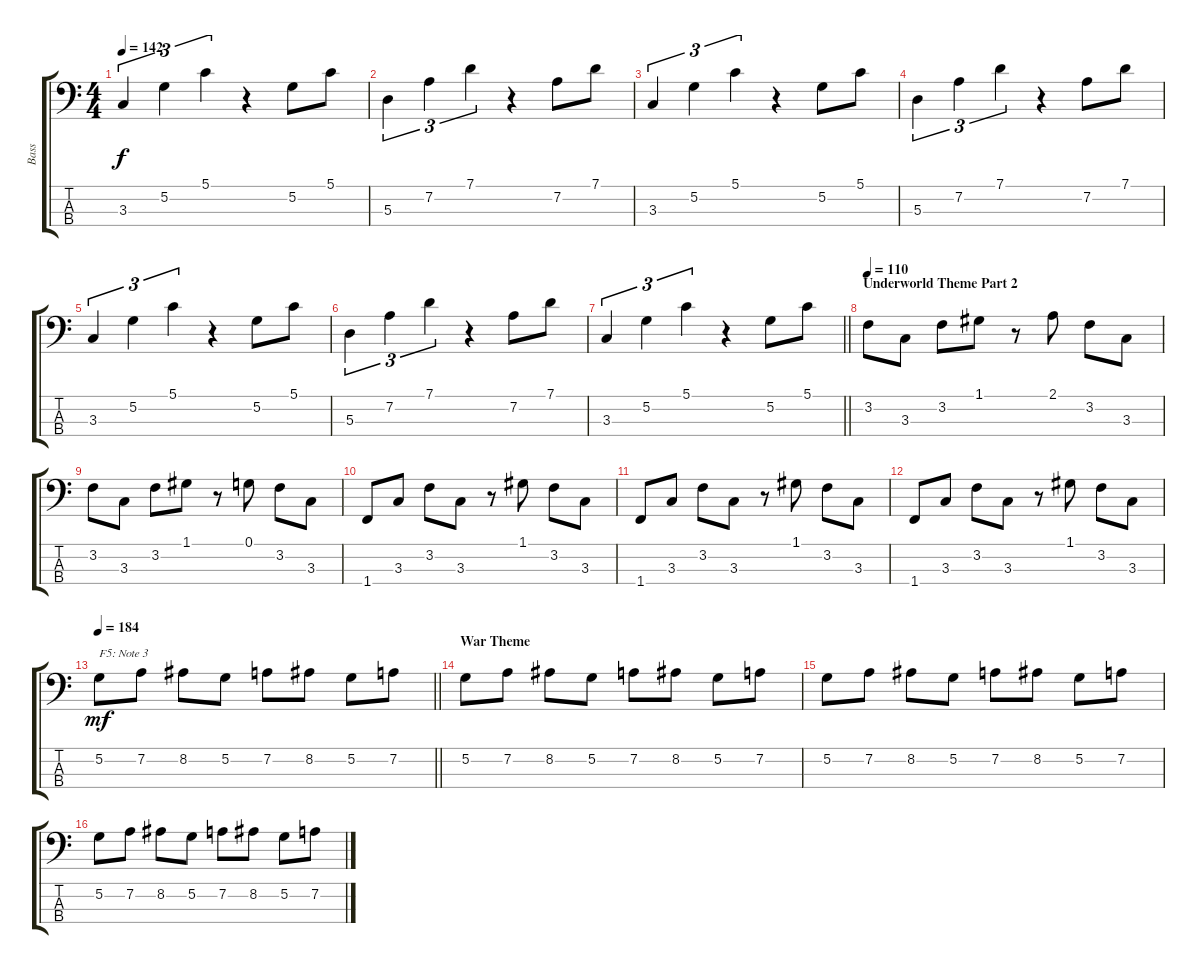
\track ("Bass" "Bass") {instrument electricbassfinger}
\staff {score tabs}
\tuning (G2 D2 A1 E1) {hide}
\ts (4 4)
\tempo 142
\clef f4
\ks c
3.3.4{tu (3 2) dy f} 5.2.4{tu (3 2)} 5.1.4{tu (3 2)} r.4 5.2.8 5.1.8 |
5.3.4{tu (3 2)} 7.2.4{tu (3 2)} 7.1.4{tu (3 2)} r.4 7.2.8 7.1.8 |
3.3.4{tu (3 2)} 5.2.4{tu (3 2)} 5.1.4{tu (3 2)} r.4 5.2.8 5.1.8 |
5.3.4{tu (3 2)} 7.2.4{tu (3 2)} 7.1.4{tu (3 2)} r.4 7.2.8 7.1.8 |
3.3.4{tu (3 2)} 5.2.4{tu (3 2)} 5.1.4{tu (3 2)} r.4 5.2.8 5.1.8 |
5.3.4{tu (3 2)} 7.2.4{tu (3 2)} 7.1.4{tu (3 2)} r.4 7.2.8 7.1.8 |
\barLineRight lightlight
3.3.4{tu (3 2)} 5.2.4{tu (3 2)} 5.1.4{tu (3 2)} r.4 5.2.8 5.1.8 |
\section ("" "Underworld Theme Part 2")
\tempo 110
3.2.8 3.3.8 3.2.8 1.1.8 r.8 2.1.8 3.2.8 3.3.8 |
3.2.8 3.3.8 3.2.8 1.1.8 r.8 0.1.8 3.2.8 3.3.8 |
1.4.8 3.3.8 3.2.8 3.3.8 r.8 1.1.8 3.2.8 3.3.8 |
1.4.8 3.3.8 3.2.8 3.3.8 r.8 1.1.8 3.2.8 3.3.8 |
1.4.8 3.3.8 3.2.8 3.3.8 r.8 1.1.8 3.2.8 3.3.8 |
\tempo 184
\barLineRight lightlight
5.2.8{txt "F5: Note 3" dy mf} 7.2.8 8.2.8 5.2.8 7.2.8 8.2.8 5.2.8 7.2.8 |
\section ("" "War Theme")
5.2.8 7.2.8 8.2.8 5.2.8 7.2.8 8.2.8 5.2.8 7.2.8 |
5.2.8 7.2.8 8.2.8 5.2.8 7.2.8 8.2.8 5.2.8 7.2.8 |
5.2.8 7.2.8 8.2.8 5.2.8 7.2.8 8.2.8 5.2.8 7.2.8
